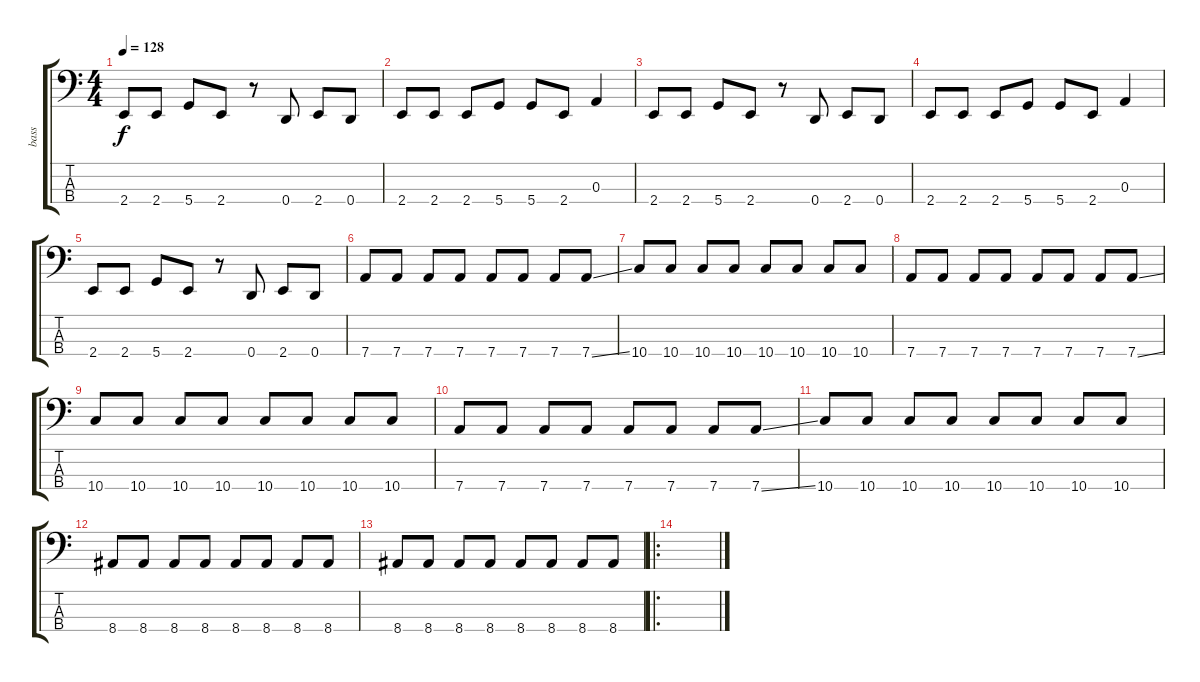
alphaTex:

\track ("bass" "bass") {instrument electricbassfinger}
\staff {score tabs}
\tuning (G2 D2 A1 D1) {hide}
\ts (4 4)
\tempo 128
\clef f4
\ks c
2.4.8{dy f} 2.4.8 5.4.8 2.4.8 r.8 0.4.8 2.4.8 0.4.8 |
2.4.8 2.4.8 2.4.8 5.4.8 5.4.8 2.4.8 0.3.4 |
2.4.8 2.4.8 5.4.8 2.4.8 r.8 0.4.8 2.4.8 0.4.8 |
2.4.8 2.4.8 2.4.8 5.4.8 5.4.8 2.4.8 0.3.4 |
2.4.8 2.4.8 5.4.8 2.4.8 r.8 0.4.8 2.4.8 0.4.8 |
7.4.8 7.4.8 7.4.8 7.4.8 7.4.8 7.4.8 7.4.8 7.4{ss}.8 |
10.4.8 10.4.8 10.4.8 10.4.8 10.4.8 10.4.8 10.4.8 10.4.8 |
7.4.8 7.4.8 7.4.8 7.4.8 7.4.8 7.4.8 7.4.8 7.4{ss}.8 |
10.4.8 10.4.8 10.4.8 10.4.8 10.4.8 10.4.8 10.4.8 10.4.8 |
7.4.8 7.4.8 7.4.8 7.4.8 7.4.8 7.4.8 7.4.8 7.4{ss}.8 |
10.4.8 10.4.8 10.4.8 10.4.8 10.4.8 10.4.8 10.4.8 10.4.8 |
8.4.8 8.4.8 8.4.8 8.4.8 8.4.8 8.4.8 8.4.8 8.4.8 |
8.4.8 8.4.8 8.4.8 8.4.8 8.4.8 8.4.8 8.4.8 8.4.8 |
\ro
